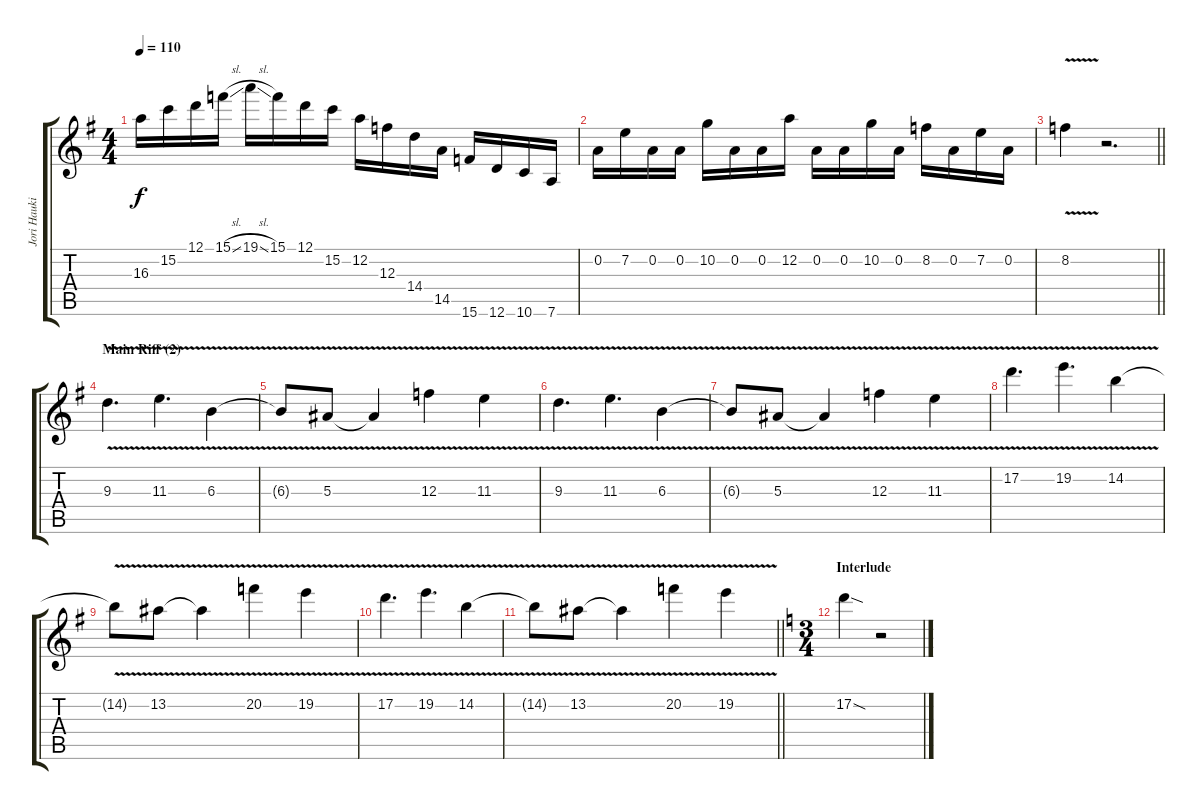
\track ("Jori Haukio (lead guitar)" "Jori Hauki") {instrument distortionguitar}
\staff {score tabs}
\tuning (D4 A3 F3 C3 G2 D2) {hide}
\ts (4 4)
\tempo 110
\clef g2
\ks eminor
16.3.16{dy f} 15.2.16 12.1.16 15.1{sl}.16 19.1{sl}.16 15.1.16 12.1.16 15.2.16 12.2.16 12.3.16 14.4.16 14.5.16 15.6.16 12.6.16 10.6.16 7.6.16 |
0.2.16 7.2.16 0.2.16 0.2.16 10.2.16 0.2.16 0.2.16 12.2.16 0.2.16 0.2.16 10.2.16 0.2.16 8.2.16 0.2.16 7.2.16 0.2.16 |
\barLineRight lightlight
8.2{v}.4 r.2{d} |
\section ("" "Main Riff (2)")
9.3{v}.4{d} 11.3{v}.4{d} 6.3{v}.4 |
6.3{t}.8 5.3{v}.8 5.3{t}.4 12.3{v}.4 11.3{v}.4 |
9.3{v}.4{d} 11.3{v}.4{d} 6.3{v}.4 |
6.3{t}.8 5.3{v}.8 5.3{t}.4 12.3{v}.4 11.3{v}.4 |
17.2{v}.4{d} 19.2{v}.4{d} 14.2{v}.4 |
14.2{t}.8 13.2{v}.8 13.2{t}.4 20.2{v}.4 19.2{v}.4 |
17.2{v}.4{d} 19.2{v}.4{d} 14.2{v}.4 |
\barLineRight lightlight
14.2{t}.8 13.2{v}.8 13.2{t}.4 20.2{v}.4 19.2{v}.4 |
\ts (3 4)
\section ("" "Interlude")
\ks aminor
17.2{sod}.4 r.2
